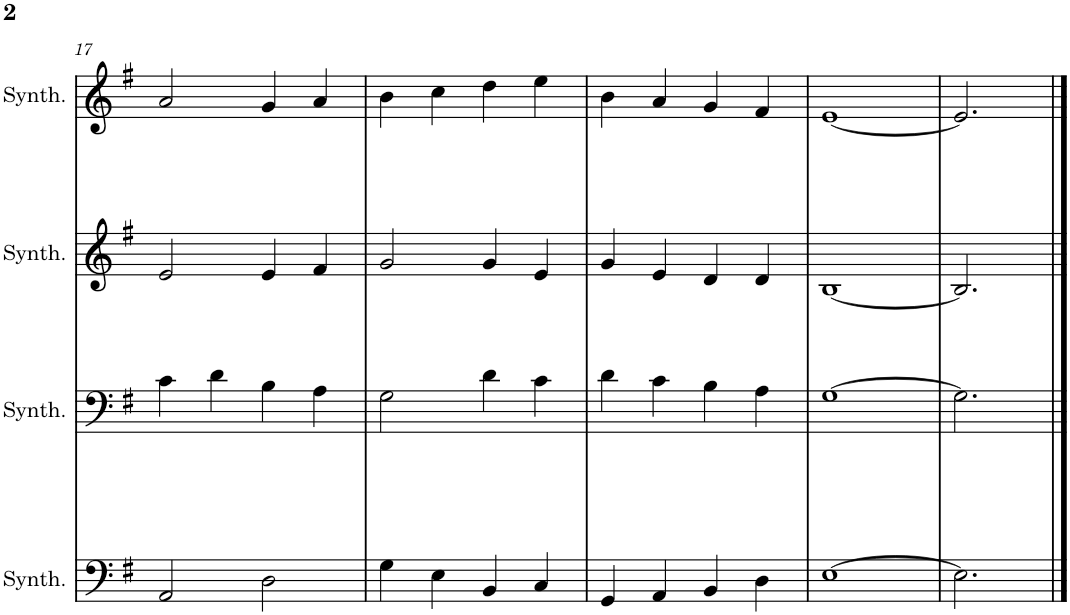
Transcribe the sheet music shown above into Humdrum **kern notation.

**kern	**kern	**kern	**kern
*part4	*part3	*part2	*part1
*staff4	*staff3	*staff2	*staff1
*I"Saw Synthesizer	*I"Saw Synthesizer	*I"Saw Synthesizer	*I"Saw Synthesizer
*I'Synth.	*I'Synth.	*I'Synth.	*I'Synth.
!!LO:PB:g=z
*clefF4	*clefF4	*clefG2	*clefG2
*k[f#]	*k[f#]	*k[f#]	*k[f#]
*M4/4	*M4/4	*M4/4	*M4/4
=17	=17	=17	=17
2AA/	4c\	2e/	2a/
.	4d\	.	.
2D\	4B\	4e/	4g/
.	4A\	4f#/	4a/
=18	=18	=18	=18
4G\	2G\	2g/	4b\
4E\	.	.	4cc\
4BB/	4d\	4g/	4dd\
4C/	4c\	4e/	4ee\
=19	=19	=19	=19
4GG/	4d\	4g/	4b\
4AA/	4c\	4e/	4a/
4BB/	4B\	4d/	4g/
4D\	4A\	4d/	4f#/
=20	=20	=20	=20
[1E	[1G	[1B	[1e
=21	=21	=21	=21
2.E\]	2.G\]	2.B/]	2.e/]
==	==	==	==
*-	*-	*-	*-
